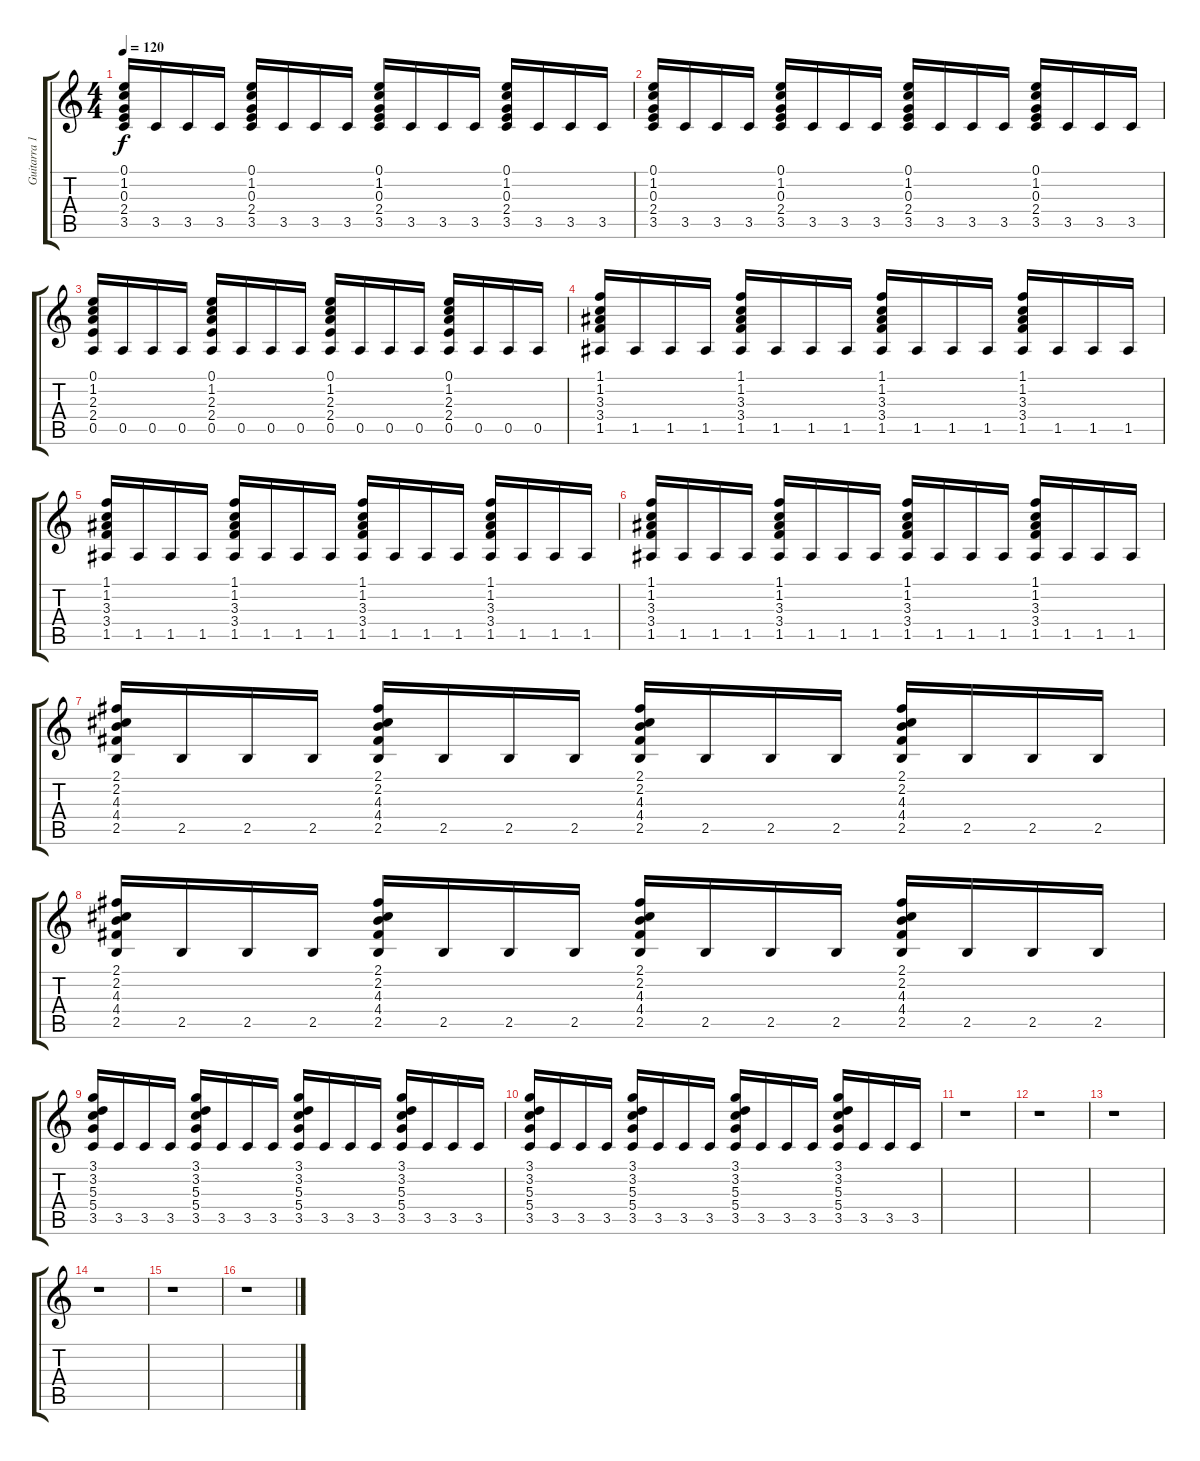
\track ("Guitarra 1" "Guitarra 1") {instrument distortionguitar}
\staff {score tabs}
\tuning (E4 B3 G3 D3 A2 E2) {hide}
\ts (4 4)
\tempo 120
\clef g2
\ks c
(0.1 1.2 0.3 2.4 3.5).16{dy f instrument distortionguitar} 3.5.16 3.5.16 3.5.16 (0.1 1.2 0.3 2.4 3.5).16 3.5.16 3.5.16 3.5.16 (0.1 1.2 0.3 2.4 3.5).16 3.5.16 3.5.16 3.5.16 (0.1 1.2 0.3 2.4 3.5).16 3.5.16 3.5.16 3.5.16 |
(0.1 1.2 0.3 2.4 3.5).16 3.5.16 3.5.16 3.5.16 (0.1 1.2 0.3 2.4 3.5).16 3.5.16 3.5.16 3.5.16 (0.1 1.2 0.3 2.4 3.5).16 3.5.16 3.5.16 3.5.16 (0.1 1.2 0.3 2.4 3.5).16 3.5.16 3.5.16 3.5.16 |
(0.1 1.2 2.3 2.4 0.5).16 0.5.16 0.5.16 0.5.16 (0.1 1.2 2.3 2.4 0.5).16 0.5.16 0.5.16 0.5.16 (0.1 1.2 2.3 2.4 0.5).16 0.5.16 0.5.16 0.5.16 (0.1 1.2 2.3 2.4 0.5).16 0.5.16 0.5.16 0.5.16 |
(1.1 1.2 3.3 3.4 1.5).16 1.5.16 1.5.16 1.5.16 (1.1 1.2 3.3 3.4 1.5).16 1.5.16 1.5.16 1.5.16 (1.1 1.2 3.3 3.4 1.5).16 1.5.16 1.5.16 1.5.16 (1.1 1.2 3.3 3.4 1.5).16 1.5.16 1.5.16 1.5.16 |
(1.1 1.2 3.3 3.4 1.5).16 1.5.16 1.5.16 1.5.16 (1.1 1.2 3.3 3.4 1.5).16 1.5.16 1.5.16 1.5.16 (1.1 1.2 3.3 3.4 1.5).16 1.5.16 1.5.16 1.5.16 (1.1 1.2 3.3 3.4 1.5).16 1.5.16 1.5.16 1.5.16 |
(1.1 1.2 3.3 3.4 1.5).16 1.5.16 1.5.16 1.5.16 (1.1 1.2 3.3 3.4 1.5).16 1.5.16 1.5.16 1.5.16 (1.1 1.2 3.3 3.4 1.5).16 1.5.16 1.5.16 1.5.16 (1.1 1.2 3.3 3.4 1.5).16 1.5.16 1.5.16 1.5.16 |
(2.1 2.2 4.3 4.4 2.5).16 2.5.16 2.5.16 2.5.16 (2.1 2.2 4.3 4.4 2.5).16 2.5.16 2.5.16 2.5.16 (2.1 2.2 4.3 4.4 2.5).16 2.5.16 2.5.16 2.5.16 (2.1 2.2 4.3 4.4 2.5).16 2.5.16 2.5.16 2.5.16 |
(2.1 2.2 4.3 4.4 2.5).16 2.5.16 2.5.16 2.5.16 (2.1 2.2 4.3 4.4 2.5).16 2.5.16 2.5.16 2.5.16 (2.1 2.2 4.3 4.4 2.5).16 2.5.16 2.5.16 2.5.16 (2.1 2.2 4.3 4.4 2.5).16 2.5.16 2.5.16 2.5.16 |
(3.1 3.2 5.3 5.4 3.5).16 3.5.16 3.5.16 3.5.16 (3.1 3.2 5.3 5.4 3.5).16 3.5.16 3.5.16 3.5.16 (3.1 3.2 5.3 5.4 3.5).16 3.5.16 3.5.16 3.5.16 (3.1 3.2 5.3 5.4 3.5).16 3.5.16 3.5.16 3.5.16 |
(3.1 3.2 5.3 5.4 3.5).16 3.5.16 3.5.16 3.5.16 (3.1 3.2 5.3 5.4 3.5).16 3.5.16 3.5.16 3.5.16 (3.1 3.2 5.3 5.4 3.5).16 3.5.16 3.5.16 3.5.16 (3.1 3.2 5.3 5.4 3.5).16 3.5.16 3.5.16 3.5.16 |
r.1 |
r.1 |
r.1 |
r.1 |
r.1 |
r.1
